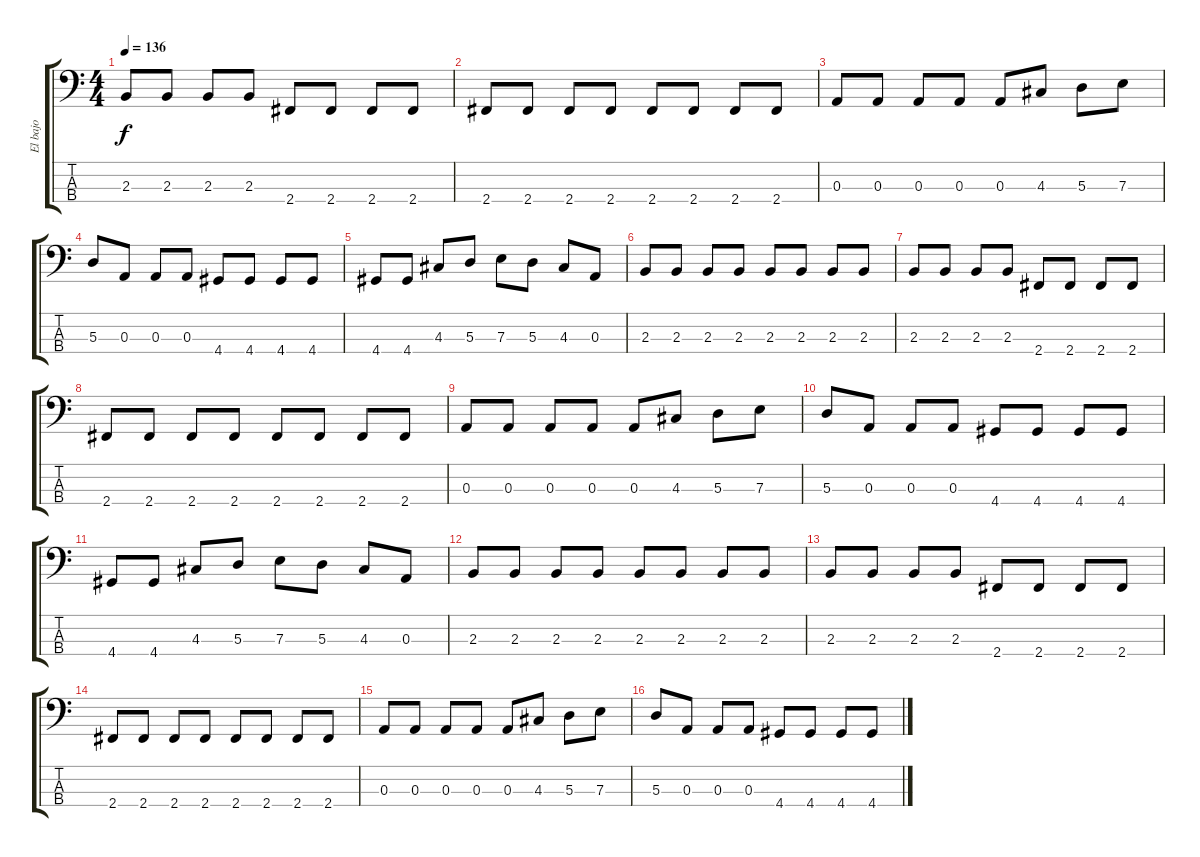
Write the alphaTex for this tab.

\track ("El bajo" "El bajo") {instrument electricbassfinger}
\staff {score tabs}
\tuning (G2 D2 A1 E1) {hide}
\ts (4 4)
\tempo 136
\clef f4
\ks c
2.3.8{dy f} 2.3.8 2.3.8 2.3.8 2.4.8 2.4.8 2.4.8 2.4.8 |
2.4.8 2.4.8 2.4.8 2.4.8 2.4.8 2.4.8 2.4.8 2.4.8 |
0.3.8 0.3.8 0.3.8 0.3.8 0.3.8 4.3.8 5.3.8 7.3.8 |
5.3.8 0.3.8 0.3.8 0.3.8 4.4.8 4.4.8 4.4.8 4.4.8 |
4.4.8 4.4.8 4.3.8 5.3.8 7.3.8 5.3.8 4.3.8 0.3.8 |
2.3.8 2.3.8 2.3.8 2.3.8 2.3.8 2.3.8 2.3.8 2.3.8 |
2.3.8 2.3.8 2.3.8 2.3.8 2.4.8 2.4.8 2.4.8 2.4.8 |
2.4.8 2.4.8 2.4.8 2.4.8 2.4.8 2.4.8 2.4.8 2.4.8 |
0.3.8 0.3.8 0.3.8 0.3.8 0.3.8 4.3.8 5.3.8 7.3.8 |
5.3.8 0.3.8 0.3.8 0.3.8 4.4.8 4.4.8 4.4.8 4.4.8 |
4.4.8 4.4.8 4.3.8 5.3.8 7.3.8 5.3.8 4.3.8 0.3.8 |
2.3.8 2.3.8 2.3.8 2.3.8 2.3.8 2.3.8 2.3.8 2.3.8 |
2.3.8 2.3.8 2.3.8 2.3.8 2.4.8 2.4.8 2.4.8 2.4.8 |
2.4.8 2.4.8 2.4.8 2.4.8 2.4.8 2.4.8 2.4.8 2.4.8 |
0.3.8 0.3.8 0.3.8 0.3.8 0.3.8 4.3.8 5.3.8 7.3.8 |
5.3.8 0.3.8 0.3.8 0.3.8 4.4.8 4.4.8 4.4.8 4.4.8
